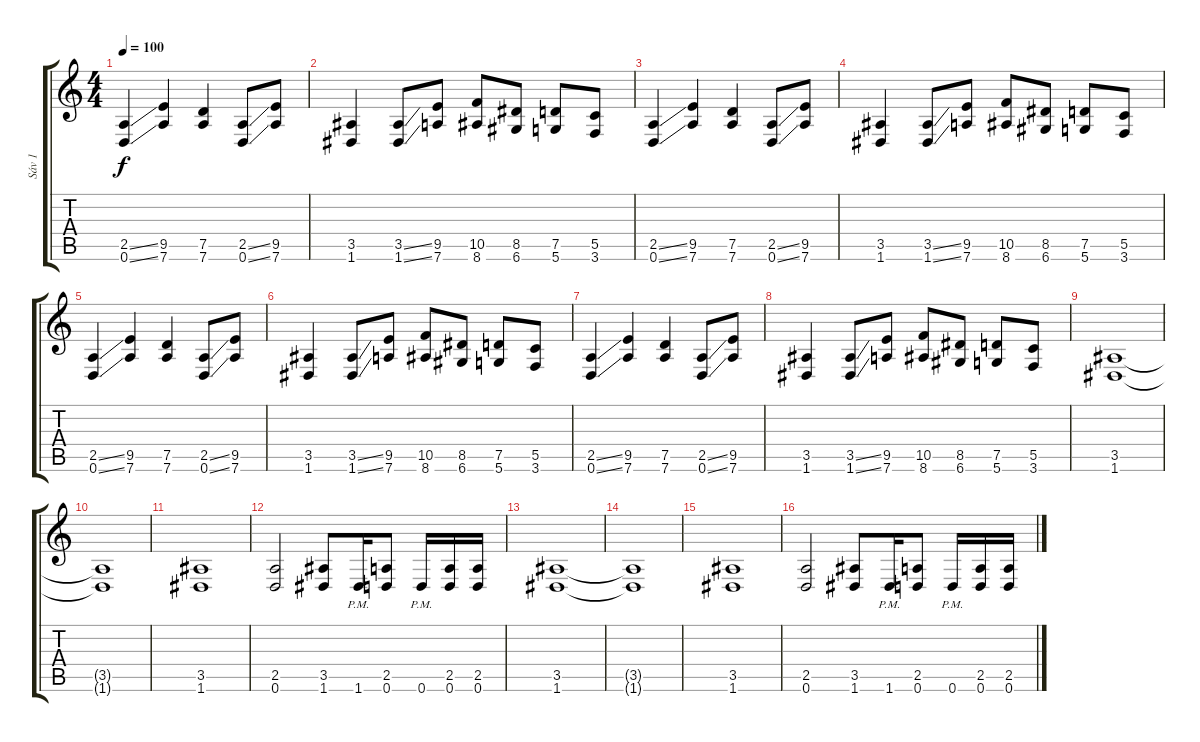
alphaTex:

\track ("Sáv 1" "Sáv 1") {instrument electricguitarclean}
\staff {score tabs}
\tuning (D4 A3 F3 C3 G2 D2) {hide}
\ts (4 4)
\tempo 100
\clef g2
\ks c
(2.5{ss} 0.6{ss}).4{dy f} (9.5 7.6).4 (7.5 7.6).4 (2.5{ss} 0.6{ss}).8 (9.5 7.6).8 |
(3.5 1.6).4 (3.5{ss} 1.6{ss}).8 (9.5 7.6).8 (10.5 8.6).8 (8.5 6.6).8 (7.5 5.6).8 (5.5 3.6).8 |
(2.5{ss} 0.6{ss}).4 (9.5 7.6).4 (7.5 7.6).4 (2.5{ss} 0.6{ss}).8 (9.5 7.6).8 |
(3.5 1.6).4 (3.5{ss} 1.6{ss}).8 (9.5 7.6).8 (10.5 8.6).8 (8.5 6.6).8 (7.5 5.6).8 (5.5 3.6).8 |
(2.5{ss} 0.6{ss}).4 (9.5 7.6).4 (7.5 7.6).4 (2.5{ss} 0.6{ss}).8 (9.5 7.6).8 |
(3.5 1.6).4 (3.5{ss} 1.6{ss}).8 (9.5 7.6).8 (10.5 8.6).8 (8.5 6.6).8 (7.5 5.6).8 (5.5 3.6).8 |
(2.5{ss} 0.6{ss}).4 (9.5 7.6).4 (7.5 7.6).4 (2.5{ss} 0.6{ss}).8 (9.5 7.6).8 |
(3.5 1.6).4 (3.5{ss} 1.6{ss}).8 (9.5 7.6).8 (10.5 8.6).8 (8.5 6.6).8 (7.5 5.6).8 (5.5 3.6).8 |
(3.5 1.6).1 |
(3.5{t} 1.6{t}).1 |
(3.5 1.6).1 |
(2.5 0.6).2 (3.5 1.6).8 1.6{pm}.16 (2.5 0.6).8 0.6{pm}.16 (2.5 0.6).16 (2.5 0.6).16 |
(3.5 1.6).1 |
(3.5{t} 1.6{t}).1 |
(3.5 1.6).1 |
(2.5 0.6).2 (3.5 1.6).8 1.6{pm}.16 (2.5 0.6).8 0.6{pm}.16 (2.5 0.6).16 (2.5 0.6).16
